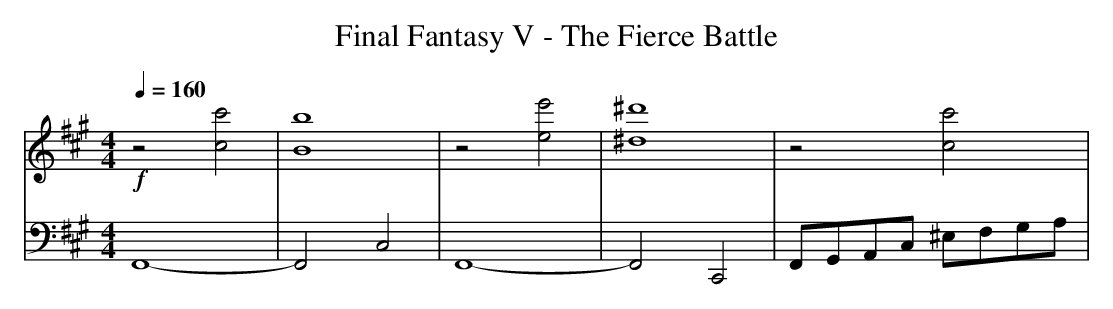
X:1
T:Final Fantasy V - The Fierce Battle
M:4/4
Q:1/4=160
L:1/8
V:T treble
V:B bass
K:A
[V:T] !f! z4 [cc']4 | [Bb]8 | z4 [ee']4 | [^d^d']8 | z4 [cc']4 |
[V:B] F,,8- | F,,4 C,4 | F,,8- | F,,4 C,,4 | F,,G,,A,,C, ^E,F,G,A, |
